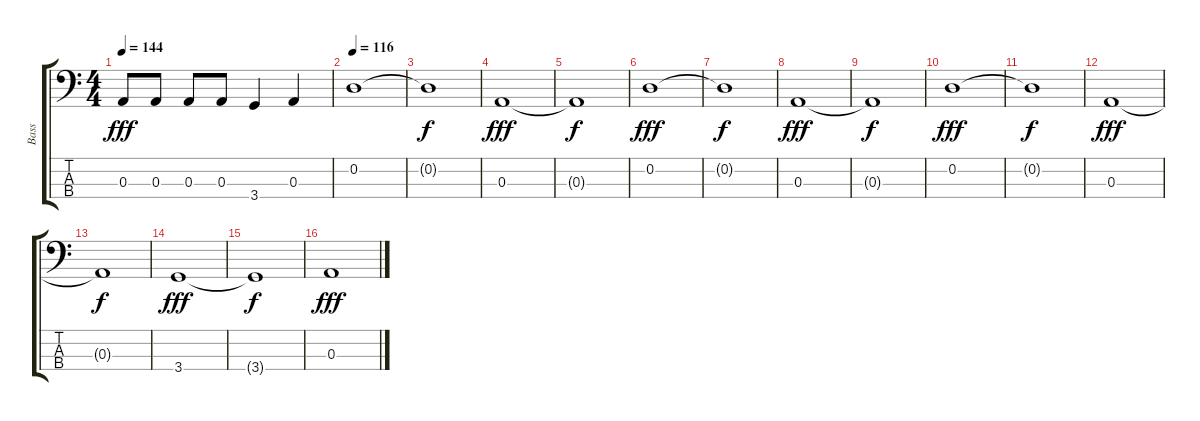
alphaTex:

\track ("Bass" "Bass") {instrument electricbassfinger}
\staff {score tabs}
\tuning (G2 D2 A1 E1) {hide}
\ts (4 4)
\tempo 144
\clef f4
\ks c
0.3.8{dy fff} 0.3.8 0.3.8 0.3.8 3.4.4 0.3.4 |
\tempo 116
0.2.1 |
0.2{t}.1{dy f} |
0.3.1{dy fff} |
0.3{t}.1{dy f} |
0.2.1{dy fff} |
0.2{t}.1{dy f} |
0.3.1{dy fff} |
0.3{t}.1{dy f} |
0.2.1{dy fff} |
0.2{t}.1{dy f} |
0.3.1{dy fff} |
0.3{t}.1{dy f} |
3.4.1{dy fff} |
3.4{t}.1{dy f} |
0.3.1{dy fff}
